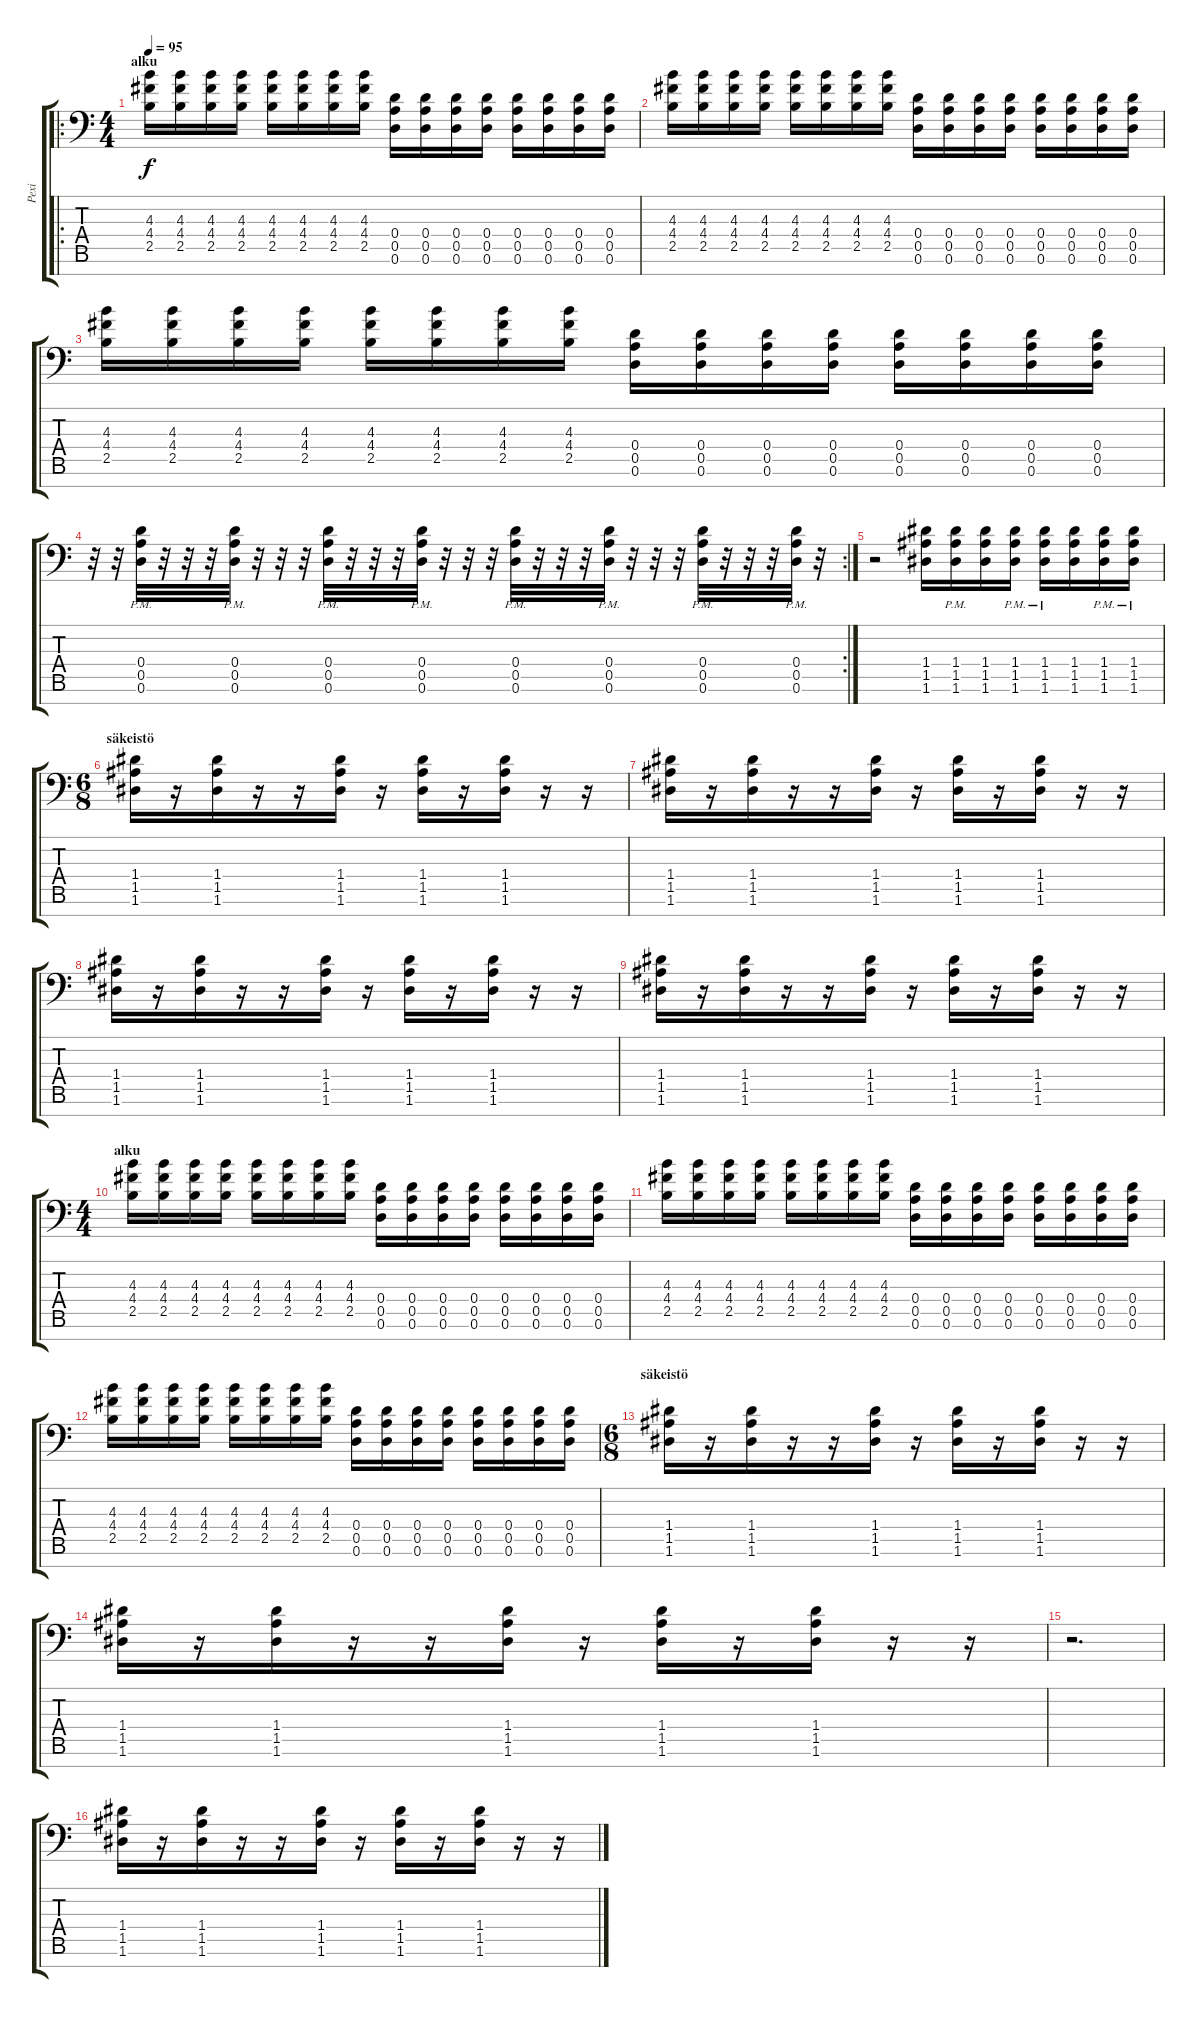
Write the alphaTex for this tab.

\track ("Pexi" "Pexi") {instrument distortionguitar}
\staff {score tabs}
\tuning (E4 B3 G3 D3 A2 D2 A1) {hide}
\ro
\ts (4 4)
\section ("" "alku")
\tempo 95
\clef f4
\ks c
(4.3 4.4 2.5).16{dy f instrument distortionguitar} (4.3 4.4 2.5).16 (4.3 4.4 2.5).16 (4.3 4.4 2.5).16 (4.3 4.4 2.5).16 (4.3 4.4 2.5).16 (4.3 4.4 2.5).16 (4.3 4.4 2.5).16 (0.4 0.5 0.6).16 (0.4 0.5 0.6).16 (0.4 0.5 0.6).16 (0.4 0.5 0.6).16 (0.4 0.5 0.6).16 (0.4 0.5 0.6).16 (0.4 0.5 0.6).16 (0.4 0.5 0.6).16 |
(4.3 4.4 2.5).16 (4.3 4.4 2.5).16 (4.3 4.4 2.5).16 (4.3 4.4 2.5).16 (4.3 4.4 2.5).16 (4.3 4.4 2.5).16 (4.3 4.4 2.5).16 (4.3 4.4 2.5).16 (0.4 0.5 0.6).16 (0.4 0.5 0.6).16 (0.4 0.5 0.6).16 (0.4 0.5 0.6).16 (0.4 0.5 0.6).16 (0.4 0.5 0.6).16 (0.4 0.5 0.6).16 (0.4 0.5 0.6).16 |
(4.3 4.4 2.5).16 (4.3 4.4 2.5).16 (4.3 4.4 2.5).16 (4.3 4.4 2.5).16 (4.3 4.4 2.5).16 (4.3 4.4 2.5).16 (4.3 4.4 2.5).16 (4.3 4.4 2.5).16 (0.4 0.5 0.6).16 (0.4 0.5 0.6).16 (0.4 0.5 0.6).16 (0.4 0.5 0.6).16 (0.4 0.5 0.6).16 (0.4 0.5 0.6).16 (0.4 0.5 0.6).16 (0.4 0.5 0.6).16 |
\rc 2
r.32 r.32 (0.4{pm} 0.5{pm} 0.6{pm}).32 r.32 r.32 r.32 (0.4{pm} 0.5{pm} 0.6{pm}).32 r.32 r.32 r.32 (0.4{pm} 0.5{pm} 0.6{pm}).32 r.32 r.32 r.32 (0.4{pm} 0.5{pm} 0.6{pm}).32 r.32 r.32 r.32 (0.4{pm} 0.5{pm} 0.6{pm}).32 r.32 r.32 r.32 (0.4{pm} 0.5{pm} 0.6{pm}).32 r.32 r.32 r.32 (0.4{pm} 0.5{pm} 0.6{pm}).32 r.32 r.32 r.32 (0.4{pm} 0.5{pm} 0.6{pm}).32 r.32 |
r.2 (1.4 1.5 1.6).16 (1.4{pm} 1.5{pm} 1.6{pm}).16 (1.4 1.5 1.6).16 (1.4 1.5{pm} 1.6{pm}).16 (1.4 1.5{pm} 1.6{pm}).16 (1.4 1.5 1.6).16 (1.4 1.5{pm} 1.6{pm}).16 (1.4 1.5{pm} 1.6{pm}).16 |
\ts (6 8)
\section ("" "säkeistö")
(1.4 1.5 1.6).16 r.16 (1.4 1.5 1.6).16 r.16 r.16 (1.4 1.5 1.6).16 r.16 (1.4 1.5 1.6).16 r.16 (1.4 1.5 1.6).16 r.16 r.16 |
(1.4 1.5 1.6).16 r.16 (1.4 1.5 1.6).16 r.16 r.16 (1.4 1.5 1.6).16 r.16 (1.4 1.5 1.6).16 r.16 (1.4 1.5 1.6).16 r.16 r.16 |
(1.4 1.5 1.6).16 r.16 (1.4 1.5 1.6).16 r.16 r.16 (1.4 1.5 1.6).16 r.16 (1.4 1.5 1.6).16 r.16 (1.4 1.5 1.6).16 r.16 r.16 |
(1.4 1.5 1.6).16 r.16 (1.4 1.5 1.6).16 r.16 r.16 (1.4 1.5 1.6).16 r.16 (1.4 1.5 1.6).16 r.16 (1.4 1.5 1.6).16 r.16 r.16 |
\ts (4 4)
\section ("" "alku")
(4.3 4.4 2.5).16 (4.3 4.4 2.5).16 (4.3 4.4 2.5).16 (4.3 4.4 2.5).16 (4.3 4.4 2.5).16 (4.3 4.4 2.5).16 (4.3 4.4 2.5).16 (4.3 4.4 2.5).16 (0.4 0.5 0.6).16 (0.4 0.5 0.6).16 (0.4 0.5 0.6).16 (0.4 0.5 0.6).16 (0.4 0.5 0.6).16 (0.4 0.5 0.6).16 (0.4 0.5 0.6).16 (0.4 0.5 0.6).16 |
(4.3 4.4 2.5).16 (4.3 4.4 2.5).16 (4.3 4.4 2.5).16 (4.3 4.4 2.5).16 (4.3 4.4 2.5).16 (4.3 4.4 2.5).16 (4.3 4.4 2.5).16 (4.3 4.4 2.5).16 (0.4 0.5 0.6).16 (0.4 0.5 0.6).16 (0.4 0.5 0.6).16 (0.4 0.5 0.6).16 (0.4 0.5 0.6).16 (0.4 0.5 0.6).16 (0.4 0.5 0.6).16 (0.4 0.5 0.6).16 |
(4.3 4.4 2.5).16 (4.3 4.4 2.5).16 (4.3 4.4 2.5).16 (4.3 4.4 2.5).16 (4.3 4.4 2.5).16 (4.3 4.4 2.5).16 (4.3 4.4 2.5).16 (4.3 4.4 2.5).16 (0.4 0.5 0.6).16 (0.4 0.5 0.6).16 (0.4 0.5 0.6).16 (0.4 0.5 0.6).16 (0.4 0.5 0.6).16 (0.4 0.5 0.6).16 (0.4 0.5 0.6).16 (0.4 0.5 0.6).16 |
\ts (6 8)
\section ("" "säkeistö")
(1.4 1.5 1.6).16 r.16 (1.4 1.5 1.6).16 r.16 r.16 (1.4 1.5 1.6).16 r.16 (1.4 1.5 1.6).16 r.16 (1.4 1.5 1.6).16 r.16 r.16 |
(1.4 1.5 1.6).16 r.16 (1.4 1.5 1.6).16 r.16 r.16 (1.4 1.5 1.6).16 r.16 (1.4 1.5 1.6).16 r.16 (1.4 1.5 1.6).16 r.16 r.16 |
r.2{d} |
(1.4 1.5 1.6).16 r.16 (1.4 1.5 1.6).16 r.16 r.16 (1.4 1.5 1.6).16 r.16 (1.4 1.5 1.6).16 r.16 (1.4 1.5 1.6).16 r.16 r.16
